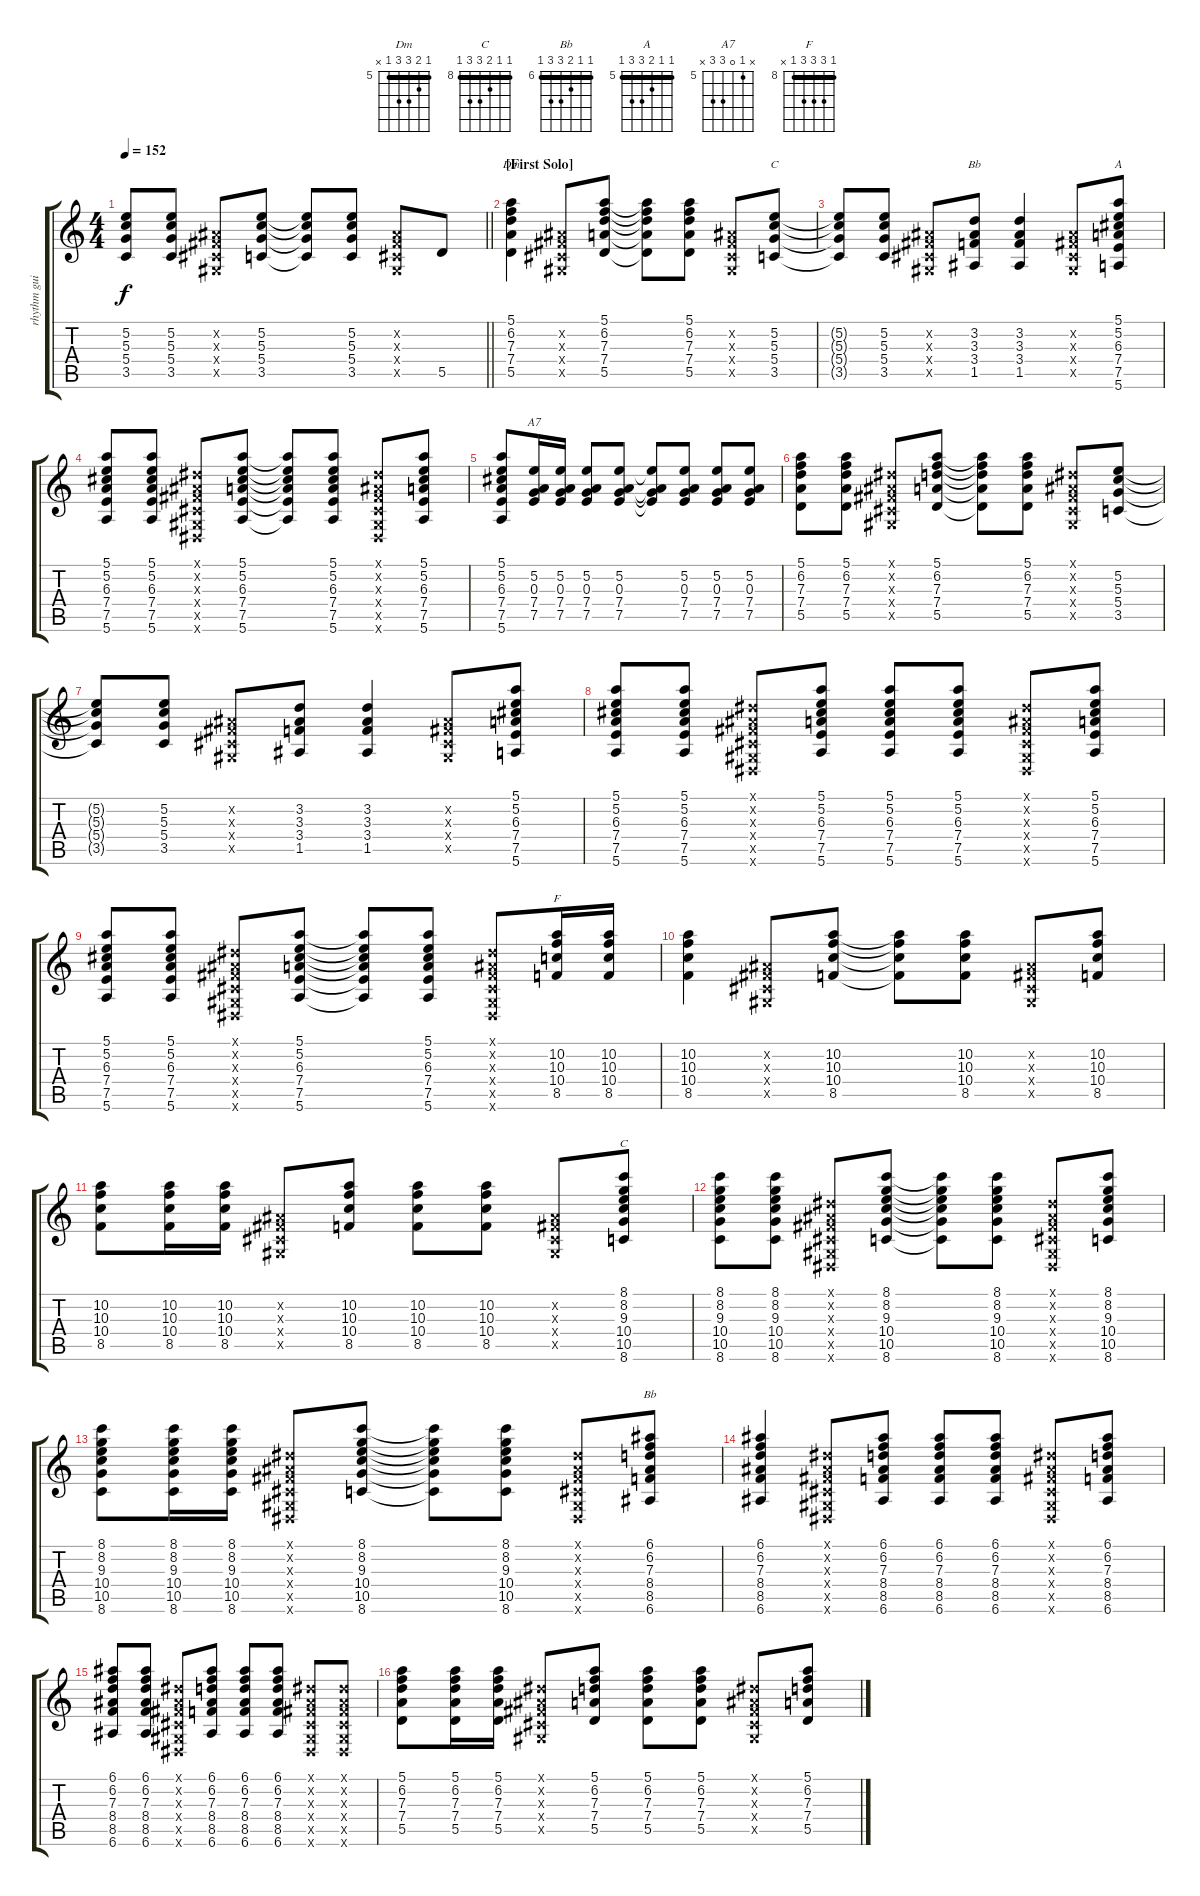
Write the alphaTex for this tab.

\track ("rhythm guitar" "rhythm gui") {instrument electricguitarjazz}
\staff {score tabs}
\tuning (E4 B3 G3 D3 A2 E2) {hide}
\chord ("Dm" 5 6 7 7 5 x) {firstfret 5 barre 5}
\chord ("C" 3 5 5 5 3 x) {barre 3}
\chord ("Bb" 1 3 3 3 1 x) {barre 1}
\chord ("A" 5 5 6 7 7 5) {firstfret 5 barre 5}
\chord ("A7" x 5 0 7 7 x) {firstfret 5}
\chord ("F" 8 10 10 10 8 x) {firstfret 8 barre 8}
\chord ("C" 8 8 9 10 10 8) {firstfret 8 barre 8}
\chord ("Bb" 6 6 7 8 8 6) {firstfret 6 barre 6}
\ts (4 4)
\tempo 152
\clef g2
\barLineRight lightlight
\ks c
(5.2 5.3 5.4 3.5).8{dy f} (5.2 5.3 5.4 3.5).8 (-1.2{x} -1.3{x} -1.4{x} -1.5{x}).8 (5.2 5.3 5.4 3.5).8 (5.2{t} 5.3{t} 5.4{t} 3.5{t}).8 (5.2 5.3 5.4 3.5).8 (-1.2{x} -1.3{x} -1.4{x} -1.5{x}).8 5.5.8 |
\section ("" "[First Solo]")
(5.1 6.2 7.3 7.4 5.5).4{ch "Dm"} (-1.2{x} -1.3{x} -1.4{x} -1.5{x}).8 (5.1 6.2 7.3 7.4 5.5).8 (5.1{t} 6.2{t} 7.3{t} 7.4{t} 5.5{t}).8 (5.1 6.2 7.3 7.4 5.5).8 (-1.2{x} -1.3{x} -1.4{x} -1.5{x}).8 (5.2 5.3 5.4 3.5).8{ch "C"} |
(5.2{t} 5.3{t} 5.4{t} 3.5{t}).8 (5.2 5.3 5.4 3.5).8 (-1.2{x} -1.3{x} -1.4{x} -1.5{x}).8 (3.2 3.3 3.4 1.5).8{ch "Bb"} (3.2 3.3 3.4 1.5).4 (-1.2{x} -1.3{x} -1.4{x} -1.5{x}).8 (5.1 5.2 6.3 7.4 7.5 5.6).8{ch "A"} |
(5.1 5.2 6.3 7.4 7.5 5.6).8 (5.1 5.2 6.3 7.4 7.5 5.6).8 (-1.1{x} -1.2{x} -1.3{x} -1.4{x} -1.5{x} -1.6{x}).8 (5.1 5.2 6.3 7.4 7.5 5.6).8 (5.1{t} 5.2{t} 6.3{t} 7.4{t} 7.5{t} 5.6{t}).8 (5.1 5.2 6.3 7.4 7.5 5.6).8 (-1.1{x} -1.2{x} -1.3{x} -1.4{x} -1.5{x} -1.6{x}).8 (5.1 5.2 6.3 7.4 7.5 5.6).8 |
(5.1 5.2 6.3 7.4 7.5 5.6).8 (5.2 0.3 7.4 7.5).16{ch "A7"} (5.2 0.3 7.4 7.5).16 (5.2 0.3 7.4 7.5).8 (5.2 0.3 7.4 7.5).8 (5.2{t} 0.3{t} 7.4{t} 7.5{t}).8 (5.2 0.3 7.4 7.5).8 (5.2 0.3 7.4 7.5).8 (5.2 0.3 7.4 7.5).8 |
(5.1 6.2 7.3 7.4 5.5).8 (5.1 6.2 7.3 7.4 5.5).8 (-1.1{x} -1.2{x} -1.3{x} -1.4{x} -1.5{x}).8 (5.1 6.2 7.3 7.4 5.5).8 (5.1{t} 6.2{t} 7.3{t} 7.4{t} 5.5{t}).8 (5.1 6.2 7.3 7.4 5.5).8 (-1.1{x} -1.2{x} -1.3{x} -1.4{x} -1.5{x}).8 (5.2 5.3 5.4 3.5).8 |
(5.2{t} 5.3{t} 5.4{t} 3.5{t}).8 (5.2 5.3 5.4 3.5).8 (-1.2{x} -1.3{x} -1.4{x} -1.5{x}).8 (3.2 3.3 3.4 1.5).8 (3.2 3.3 3.4 1.5).4 (-1.2{x} -1.3{x} -1.4{x} -1.5{x}).8 (5.1 5.2 6.3 7.4 7.5 5.6).8 |
(5.1 5.2 6.3 7.4 7.5 5.6).8 (5.1 5.2 6.3 7.4 7.5 5.6).8 (-1.1{x} -1.2{x} -1.3{x} -1.4{x} -1.5{x} -1.6{x}).8 (5.1 5.2 6.3 7.4 7.5 5.6).8 (5.1 5.2 6.3 7.4 7.5 5.6).8 (5.1 5.2 6.3 7.4 7.5 5.6).8 (-1.1{x} -1.2{x} -1.3{x} -1.4{x} -1.5{x} -1.6{x}).8 (5.1 5.2 6.3 7.4 7.5 5.6).8 |
(5.1 5.2 6.3 7.4 7.5 5.6).8 (5.1 5.2 6.3 7.4 7.5 5.6).8 (-1.1{x} -1.2{x} -1.3{x} -1.4{x} -1.5{x} -1.6{x}).8 (5.1 5.2 6.3 7.4 7.5 5.6).8 (5.1{t} 5.2{t} 6.3{t} 7.4{t} 7.5{t} 5.6{t}).8 (5.1 5.2 6.3 7.4 7.5 5.6).8 (-1.1{x} -1.2{x} -1.3{x} -1.4{x} -1.5{x} -1.6{x}).8 (10.2 10.3 10.4 8.5).16{ch "F"} (10.2 10.3 10.4 8.5).16 |
(10.2 10.3 10.4 8.5).4 (-1.2{x} -1.3{x} -1.4{x} -1.5{x}).8 (10.2 10.3 10.4 8.5).8 (10.2{t} 10.3{t} 10.4{t} 8.5{t}).8 (10.2 10.3 10.4 8.5).8 (-1.2{x} -1.3{x} -1.4{x} -1.5{x}).8 (10.2 10.3 10.4 8.5).8 |
(10.2 10.3 10.4 8.5).8 (10.2 10.3 10.4 8.5).16 (10.2 10.3 10.4 8.5).16 (-1.2{x} -1.3{x} -1.4{x} -1.5{x}).8 (10.2 10.3 10.4 8.5).8 (10.2 10.3 10.4 8.5).8 (10.2 10.3 10.4 8.5).8 (-1.2{x} -1.3{x} -1.4{x} -1.5{x}).8 (8.1 8.2 9.3 10.4 10.5 8.6).8{ch "C"} |
(8.1 8.2 9.3 10.4 10.5 8.6).8 (8.1 8.2 9.3 10.4 10.5 8.6).8 (-1.1{x} -1.2{x} -1.3{x} -1.4{x} -1.5{x} -1.6{x}).8 (8.1 8.2 9.3 10.4 10.5 8.6).8 (8.1{t} 8.2{t} 9.3{t} 10.4{t} 10.5{t} 8.6{t}).8 (8.1 8.2 9.3 10.4 10.5 8.6).8 (-1.1{x} -1.2{x} -1.3{x} -1.4{x} -1.5{x} -1.6{x}).8 (8.1 8.2 9.3 10.4 10.5 8.6).8 |
(8.1 8.2 9.3 10.4 10.5 8.6).8 (8.1 8.2 9.3 10.4 10.5 8.6).16 (8.1 8.2 9.3 10.4 10.5 8.6).16 (-1.1{x} -1.2{x} -1.3{x} -1.4{x} -1.5{x} -1.6{x}).8 (8.1 8.2 9.3 10.4 10.5 8.6).8 (8.1{t} 8.2{t} 9.3{t} 10.4{t} 10.5{t} 8.6{t}).8 (8.1 8.2 9.3 10.4 10.5 8.6).8 (-1.1{x} -1.2{x} -1.3{x} -1.4{x} -1.5{x} -1.6{x}).8 (6.1 6.2 7.3 8.4 8.5 6.6).8{ch "Bb"} |
(6.1 6.2 7.3 8.4 8.5 6.6).4 (-1.1{x} -1.2{x} -1.3{x} -1.4{x} -1.5{x} -1.6{x}).8 (6.1 6.2 7.3 8.4 8.5 6.6).8 (6.1 6.2 7.3 8.4 8.5 6.6).8 (6.1 6.2 7.3 8.4 8.5 6.6).8 (-1.1{x} -1.2{x} -1.3{x} -1.4{x} -1.5{x} -1.6{x}).8 (6.1 6.2 7.3 8.4 8.5 6.6).8 |
(6.1 6.2 7.3 8.4 8.5 6.6).8 (6.1 6.2 7.3 8.4 8.5 6.6).8 (-1.1{x} -1.2{x} -1.3{x} -1.4{x} -1.5{x} -1.6{x}).8 (6.1 6.2 7.3 8.4 8.5 6.6).8 (6.1 6.2 7.3 8.4 8.5 6.6).8 (6.1 6.2 7.3 8.4 8.5 6.6).8 (-1.1{x} -1.2{x} -1.3{x} -1.4{x} -1.5{x} -1.6{x}).8 (-1.1{x} -1.2{x} -1.3{x} -1.4{x} -1.5{x} -1.6{x}).8 |
(5.1 6.2 7.3 7.4 5.5).8 (5.1 6.2 7.3 7.4 5.5).16 (5.1 6.2 7.3 7.4 5.5).16 (-1.1{x} -1.2{x} -1.3{x} -1.4{x} -1.5{x}).8 (5.1 6.2 7.3 7.4 5.5).8 (5.1 6.2 7.3 7.4 5.5).8 (5.1 6.2 7.3 7.4 5.5).8 (-1.1{x} -1.2{x} -1.3{x} -1.4{x} -1.5{x}).8 (5.1 6.2 7.3 7.4 5.5).8
